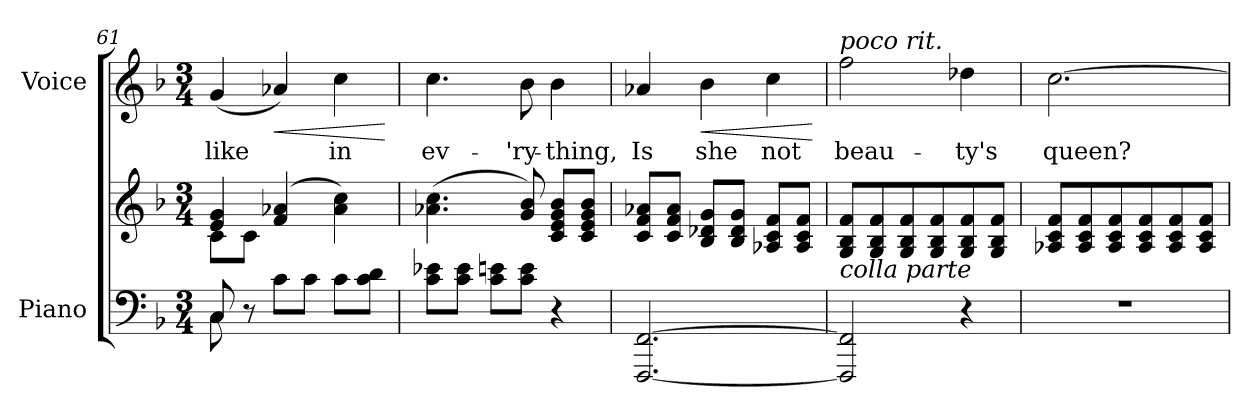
**kern	**kern	**kern	**text	**dynam
*part2	*part2	*part1	*part1	*part1
*staff3	*staff2	*staff1	*staff1	*staff1
*I"Piano	*	*I"Voice	*	*
*I'Pno	*	*	*	*
*clefF4	*clefG2	*clefG2	*	*
*k[b-]	*k[b-]	*k[b-]	*	*
*M3/4	*M3/4	*M3/4	*	*
=61	=61	=61	=61	=61
*^	*^	*	*	*
8C/	8C\	4e/ 4g/	8c\L	(4g/	-like	.
8r	8ryy	.	8c\J	.	.	.
!	!	!	!	!	!	!LO:HP:b
8c\L	2ryy	(4f/ 4a-X/	2ryy	4a-X/)	.	<
8c\J	.	.	.	.	.	.
8c\L	.	4a-\ 4cc\)	.	4cc\	in	.
8c\ 8d\J	.	.	.	.	.	.
*v	*v	*	*	*	*	*
*	*v	*v	*	*	*
.	.	.	.	[
=62	=62	=62	=62	=62
8c\ 8e-X\L	(4.a-X\ 4.cc\	4.cc\	ev-	.
8c\ 8e-\J	.	.	.	.
8c\ 8en\L	.	.	.	.
8c\ 8e\J	8g/ 8b-/)	8b-\	-'ry-	.
4r	8c/ 8e/ 8g/ 8b-/L	4b-\	-thing,	.
.	8c/ 8e/ 8g/ 8b-/J	.	.	.
=63	=63	=63	=63	=63
[2.FFF/ [2.FF/	8c/ 8f/ 8a-X/L	4a-X/	Is	.
.	8c/ 8f/ 8a-/J	.	.	.
!	!	!	!	!LO:HP:b
.	8B-/ 8d-X/ 8g/L	4b-\	she	<
.	8B-/ 8d-/ 8g/J	.	.	.
.	8A-X/ 8c/ 8f/L	4cc\	not	.
.	8A-/ 8c/ 8f/J	.	.	.
.	.	.	.	[
=64	=64	=64	=64	=64
*	*	*^	*	*
!	!	!LO:TX:a:i:t=poco rit.	!	!	!
!	!LO:TX:b:i:t=colla parte	!	!	!	!
2FFF/] 2FF/]	8G/ 8B-/ 8f/L	2ff\	4ryy	beau-	.
.	8G/ 8B-/ 8f/	.	.	.	.
.	8G/ 8B-/ 8f/	.	2ryy	.	.
.	8G/ 8B-/ 8f/	.	.	.	.
4r	8G/ 8B-/ 8f/	4dd-X\	.	-ty's	.
.	8G/ 8B-/ 8f/J	.	.	.	.
*	*	*v	*v	*	*
=65	=65	=65	=65	=65
2.r	8A-X/ 8c/ 8f/L	[2.cc\	queen?	.
.	8A-/ 8c/ 8f/	.	.	.
.	8A-/ 8c/ 8f/	.	.	.
.	8A-/ 8c/ 8f/	.	.	.
.	8A-/ 8c/ 8f/	.	.	.
.	8A-/ 8c/ 8f/J	.	.	.
=	=	=	=	=
*-	*-	*-	*-	*-
